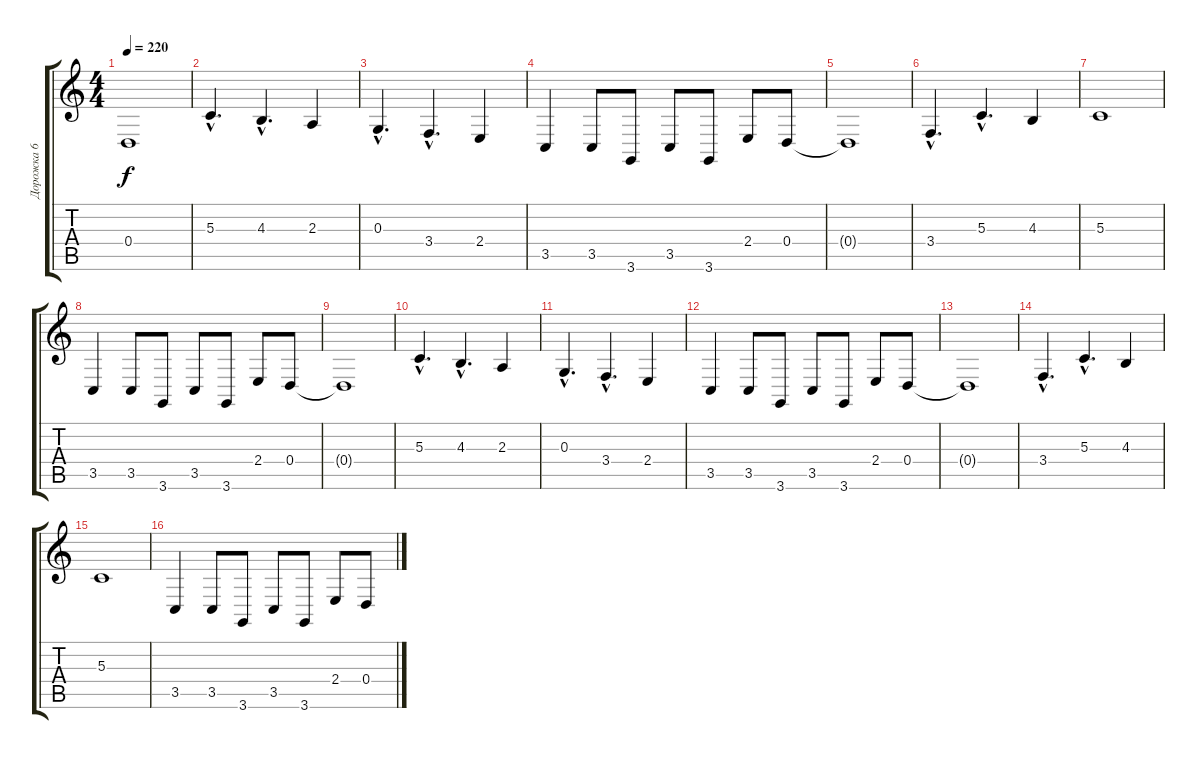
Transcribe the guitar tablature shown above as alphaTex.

\track ("Дорожка 6" "Дорожка 6") {instrument trumpet}
\staff {score tabs}
\tuning (E4 B3 G3 D3 A2 E2) {hide}
\ts (4 4)
\tempo 220
\clef g2
\ks c
0.4{t}.1{dy f} |
5.3{hac}.4{d} 4.3{hac}.4{d} 2.3.4 |
0.3{hac}.4{d} 3.4{hac}.4{d} 2.4.4 |
3.5.4 3.5.8 3.6.8 3.5.8 3.6.8 2.4.8 0.4.8 |
0.4{t}.1 |
3.4{hac}.4{d} 5.3{hac}.4{d} 4.3.4 |
5.3.1 |
3.5.4 3.5.8 3.6.8 3.5.8 3.6.8 2.4.8 0.4.8 |
0.4{t}.1 |
5.3{hac}.4{d} 4.3{hac}.4{d} 2.3.4 |
0.3{hac}.4{d} 3.4{hac}.4{d} 2.4.4 |
3.5.4 3.5.8 3.6.8 3.5.8 3.6.8 2.4.8 0.4.8 |
0.4{t}.1 |
3.4{hac}.4{d} 5.3{hac}.4{d} 4.3.4 |
5.3.1 |
3.5.4 3.5.8 3.6.8 3.5.8 3.6.8 2.4.8 0.4.8
